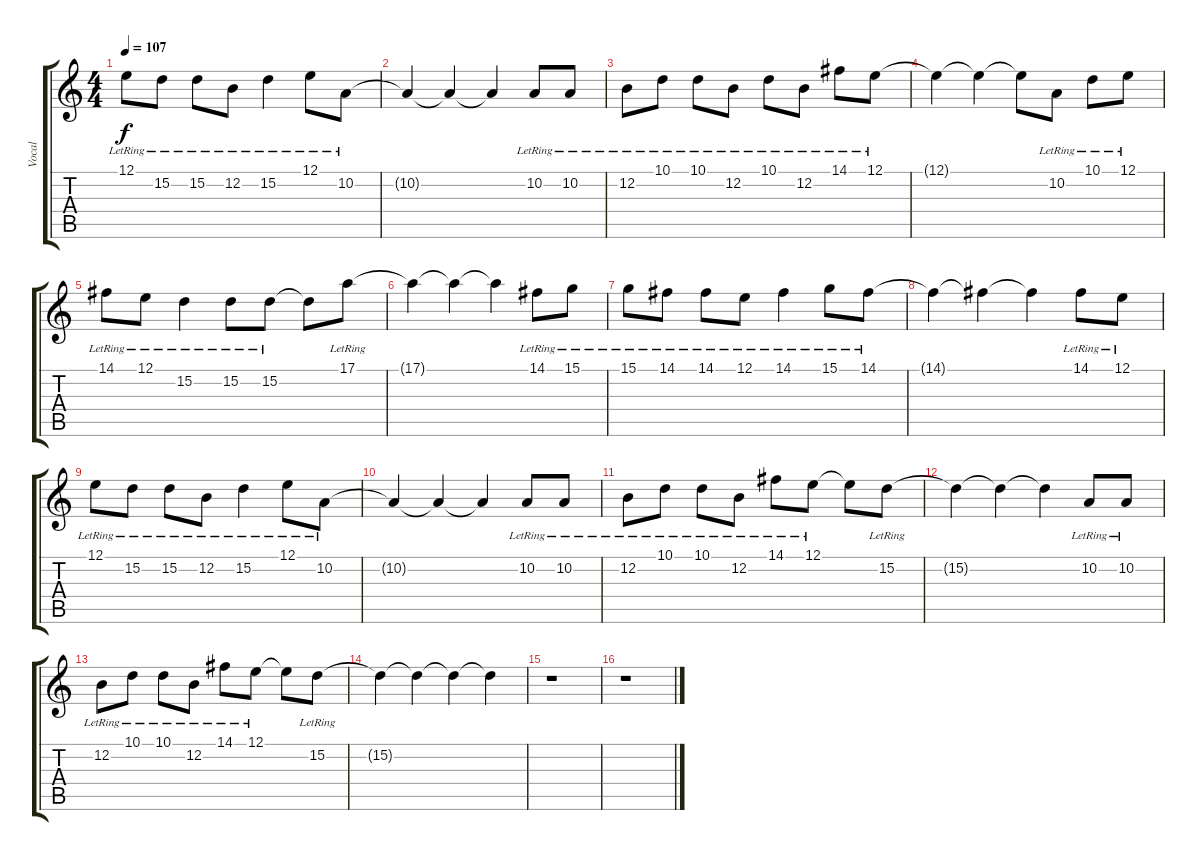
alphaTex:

\track ("Vocal" "Vocal") {instrument electricpiano2}
\staff {score tabs}
\tuning (E4 B3 G3 D3 A2 E2) {hide}
\ts (4 4)
\tempo 107
\clef g2
\ks c
12.1{lr}.8{dy f} 15.2{lr}.8 15.2{lr}.8 12.2{lr}.8 15.2{lr}.4 12.1{lr}.8 10.2{lr}.8 |
10.2{t}.4 10.2{t}.4 10.2{t}.4 10.2{lr}.8 10.2{lr}.8 |
12.2{lr}.8 10.1{lr}.8 10.1{lr}.8 12.2{lr}.8 10.1{lr}.8 12.2{lr}.8 14.1{lr}.8 12.1{lr}.8 |
12.1{t}.4 12.1{t}.4 12.1{t}.8 10.2{lr}.8 10.1{lr}.8 12.1{lr}.8 |
14.1{lr}.8 12.1{lr}.8 15.2{lr}.4 15.2{lr}.8 15.2{lr}.8 15.2{t}.8 17.1{lr}.8 |
17.1{t}.4 17.1{t}.4 17.1{t}.4 14.1{lr}.8 15.1{lr}.8 |
15.1{lr}.8 14.1{lr}.8 14.1{lr}.8 12.1{lr}.8 14.1{lr}.4 15.1{lr}.8 14.1{lr}.8 |
14.1{t}.4 14.1{t}.4 14.1{t}.4 14.1{lr}.8 12.1{lr}.8 |
12.1{lr}.8 15.2{lr}.8 15.2{lr}.8 12.2{lr}.8 15.2{lr}.4 12.1{lr}.8 10.2{lr}.8 |
10.2{t}.4 10.2{t}.4 10.2{t}.4 10.2{lr}.8 10.2{lr}.8 |
12.2{lr}.8 10.1{lr}.8 10.1{lr}.8 12.2{lr}.8 14.1{lr}.8 12.1{lr}.8 12.1{t}.8 15.2{lr}.8 |
15.2{t}.4 15.2{t}.4 15.2{t}.4 10.2{lr}.8 10.2{lr}.8 |
12.2{lr}.8 10.1{lr}.8 10.1{lr}.8 12.2{lr}.8 14.1{lr}.8 12.1{lr}.8 12.1{t}.8 15.2{lr}.8 |
15.2{t}.4 15.2{t}.4 15.2{t}.4 15.2{t}.4 |
r.1 |
r.1
